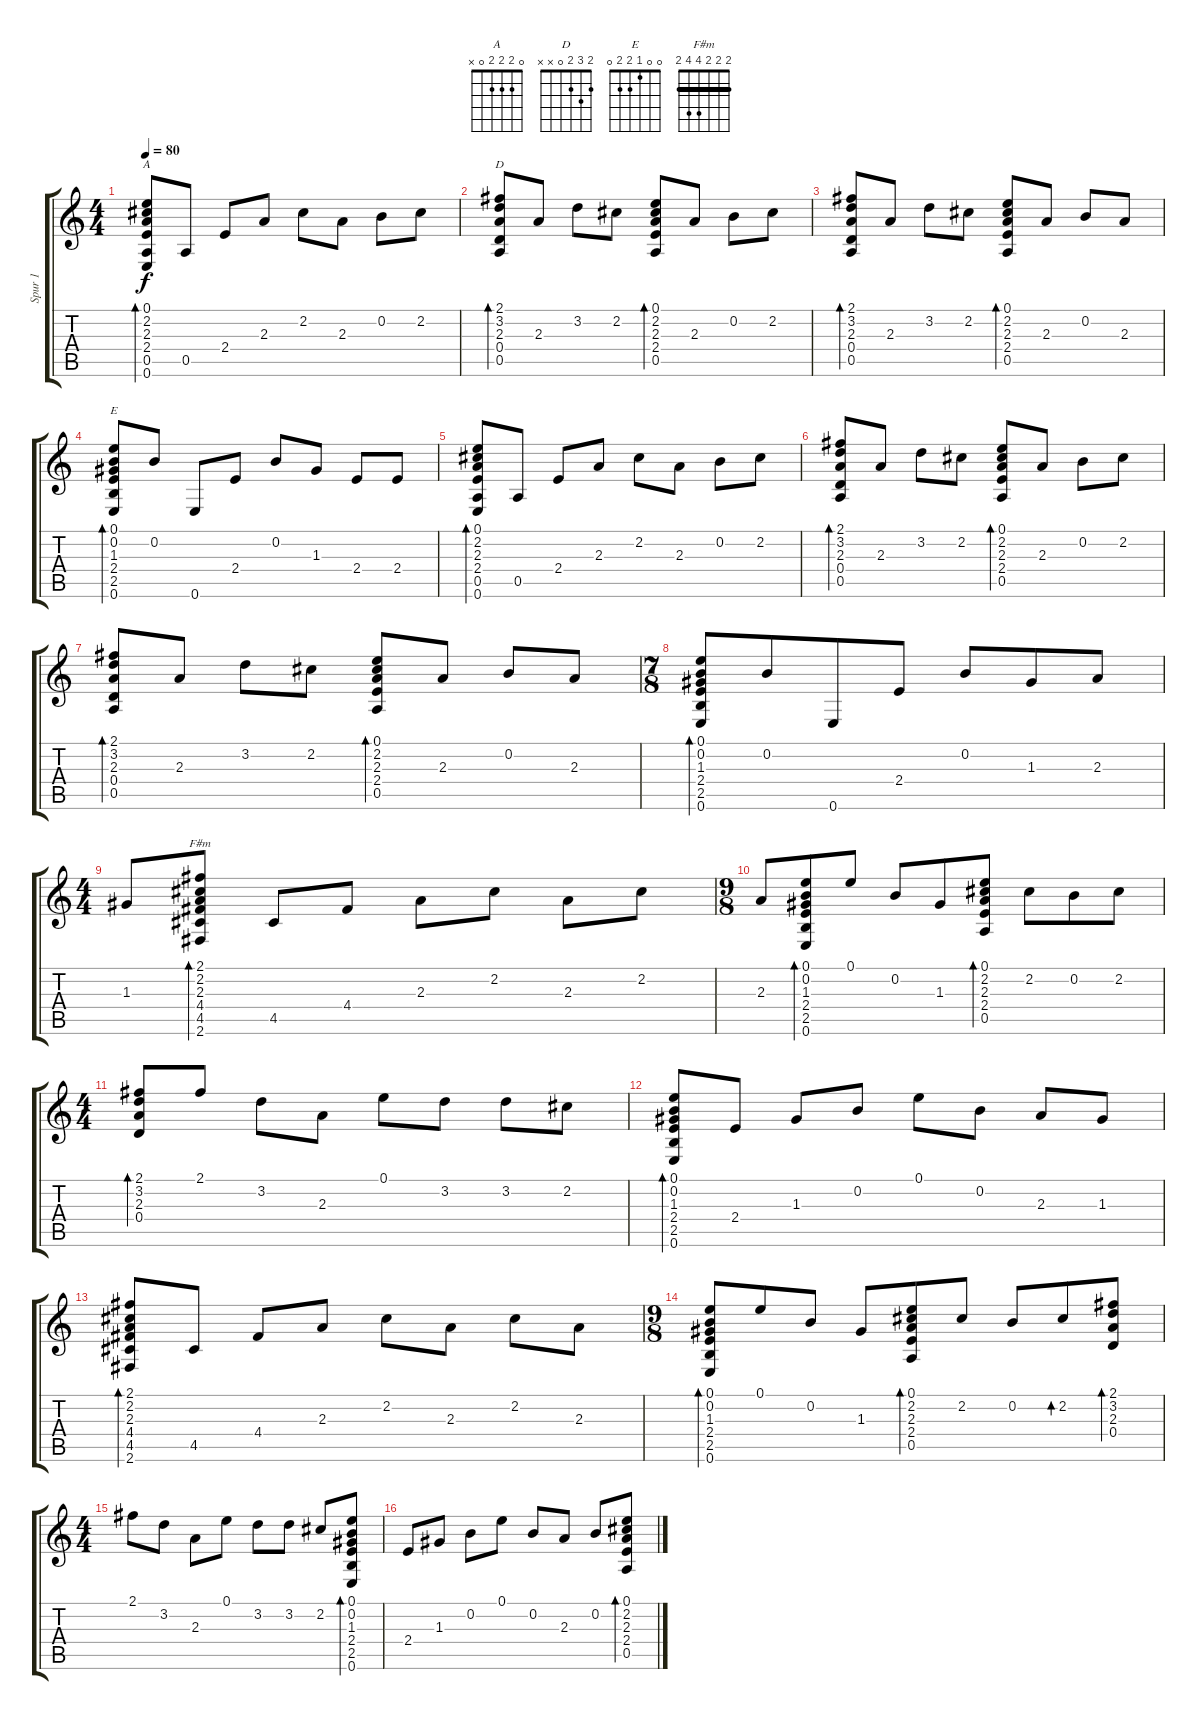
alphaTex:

\track ("Spur 1" "Spur 1") {instrument acousticguitarnylon}
\staff {score tabs}
\tuning (E4 B3 G3 D3 A2 E2) {hide}
\chord ("A" 0 2 2 2 0 x)
\chord ("D" 2 3 2 0 x x)
\chord ("E" 0 0 1 2 2 0)
\chord ("F#m" 2 2 2 4 4 2) {barre 2}
\ts (4 4)
\tempo 80
\clef g2
\ks c
(0.1 2.2 2.3 2.4 0.5 0.6).8{bd 60 ch "A" dy f instrument acousticguitarnylon} 0.5.8 2.4.8 2.3.8 2.2.8 2.3.8 0.2.8 2.2.8 |
(2.1 3.2 2.3 0.4 0.5).8{bd 60 ch "D"} 2.3.8 3.2.8 2.2.8 (0.1 2.2 2.3 2.4 0.5).8{bd 60} 2.3.8 0.2.8 2.2.8 |
(2.1 3.2 2.3 0.4 0.5).8{bd 60} 2.3.8 3.2.8 2.2.8 (0.1 2.2 2.3 2.4 0.5).8{bd 60} 2.3.8 0.2.8 2.3.8 |
(0.1 0.2 1.3 2.4 2.5 0.6).8{bd 60 ch "E"} 0.2.8 0.6.8 2.4.8 0.2.8 1.3.8 2.4.8 2.4.8 |
(0.1 2.2 2.3 2.4 0.5 0.6).8{bd 60} 0.5.8 2.4.8 2.3.8 2.2.8 2.3.8 0.2.8 2.2.8 |
(2.1 3.2 2.3 0.4 0.5).8{bd 60} 2.3.8 3.2.8 2.2.8 (0.1 2.2 2.3 2.4 0.5).8{bd 60} 2.3.8 0.2.8 2.2.8 |
(2.1 3.2 2.3 0.4 0.5).8{bd 60} 2.3.8 3.2.8 2.2.8 (0.1 2.2 2.3 2.4 0.5).8{bd 60} 2.3.8 0.2.8 2.3.8 |
\ts (7 8)
(0.1 0.2 1.3 2.4 2.5 0.6).8{bd 60} 0.2.8 0.6.8 2.4.8 0.2.8 1.3.8 2.3.8 |
\ts (4 4)
1.3.8 (2.1 2.2 2.3 4.4 4.5 2.6).8{bd 60 ch "F#m"} 4.5.8 4.4.8 2.3.8 2.2.8 2.3.8 2.2.8 |
\ts (9 8)
2.3.8 (0.1 0.2 1.3 2.4 2.5 0.6).8{bd 60} 0.1.8 0.2.8 1.3.8 (0.1 2.2 2.3 2.4 0.5).8{bd 60} 2.2.8 0.2.8 2.2.8 |
\ts (4 4)
(2.1 3.2 2.3 0.4).8{bd 60} 2.1.8 3.2.8 2.3.8 0.1.8 3.2.8 3.2.8 2.2.8 |
(0.1 0.2 1.3 2.4 2.5 0.6).8{bd 60} 2.4.8 1.3.8 0.2.8 0.1.8 0.2.8 2.3.8 1.3.8 |
(2.1 2.2 2.3 4.4 4.5 2.6).8{bd 60} 4.5.8 4.4.8 2.3.8 2.2.8 2.3.8 2.2.8 2.3.8 |
\ts (9 8)
(0.1 0.2 1.3 2.4 2.5 0.6).8{bd 60} 0.1.8 0.2.8 1.3.8 (0.1 2.2 2.3 2.4 0.5).8{bd 60} 2.2.8 0.2.8 2.2.8{bd 60} (2.1 3.2 2.3 0.4).8{bd 60} |
\ts (4 4)
2.1.8 3.2.8 2.3.8 0.1.8 3.2.8 3.2.8 2.2.8 (0.1 0.2 1.3 2.4 2.5 0.6).8{bd 60} |
2.4.8 1.3.8 0.2.8 0.1.8 0.2.8 2.3.8 0.2.8 (0.1 2.2 2.3 2.4 0.5).8{bd 60}
